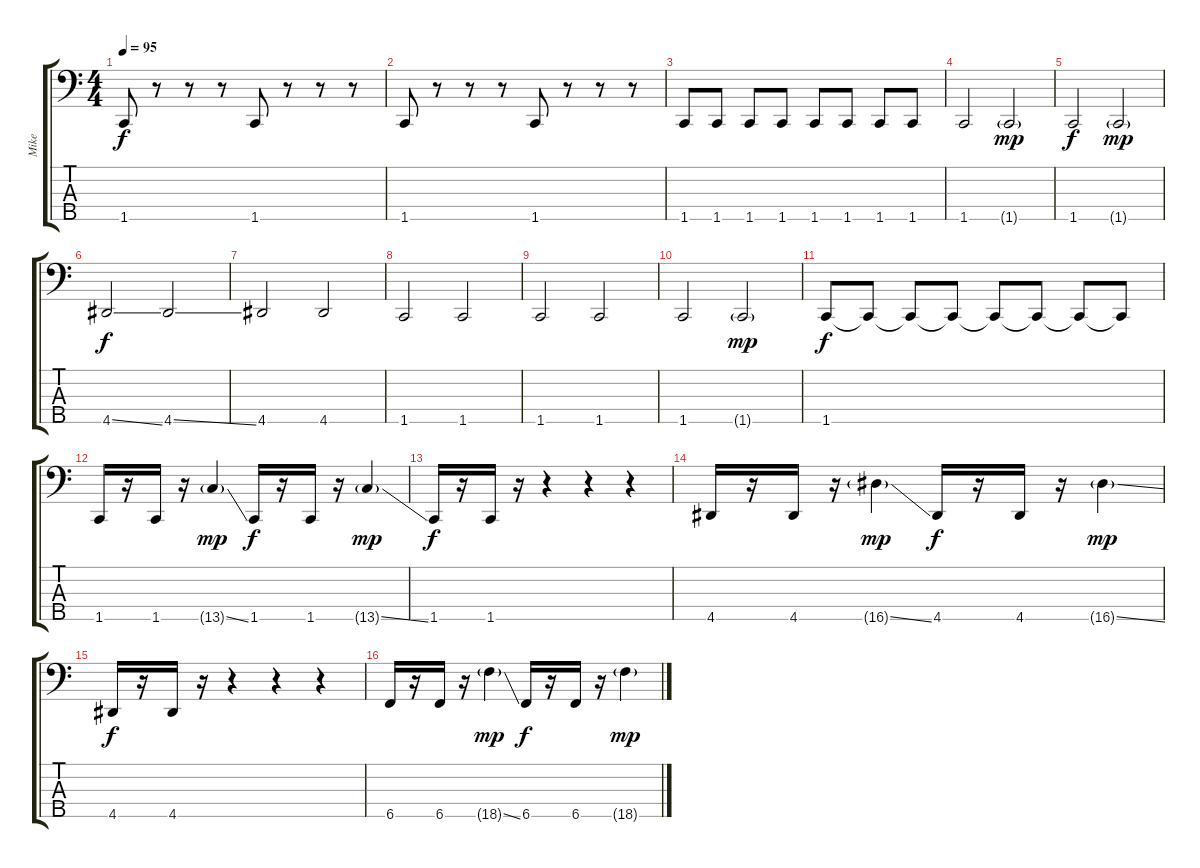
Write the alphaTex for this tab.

\track ("Mike" "Mike") {instrument electricbassfinger}
\staff {score tabs}
\tuning (F2 C2 G1 C1 B0) {hide}
\ts (4 4)
\tempo 95
\clef f4
\ks c
1.5.8{dy f} r.8 r.8 r.8 1.5.8 r.8 r.8 r.8 |
1.5.8 r.8 r.8 r.8 1.5.8 r.8 r.8 r.8 |
1.5.8 1.5.8 1.5.8 1.5.8 1.5.8 1.5.8 1.5.8 1.5.8 |
1.5.2 1.5{g}.2{dy mp} |
1.5.2{dy f} 1.5{g}.2{dy mp} |
4.5{ss}.2{dy f} 4.5{ss}.2 |
4.5.2 4.5.2 |
1.5.2 1.5.2 |
1.5.2 1.5.2 |
1.5.2 1.5{g}.2{dy mp} |
1.5.8{dy f} 1.5{t}.8 1.5{t}.8 1.5{t}.8 1.5{t}.8 1.5{t}.8 1.5{t}.8 1.5{t}.8 |
1.5.16 r.16 1.5.16 r.16 13.5{ss g}.4{dy mp} 1.5.16{dy f} r.16 1.5.16 r.16 13.5{ss g}.4{dy mp} |
1.5.16{dy f} r.16 1.5.16 r.16 r.4 r.4 r.4 |
4.5.16 r.16 4.5.16 r.16 16.5{ss g}.4{dy mp} 4.5.16{dy f} r.16 4.5.16 r.16 16.5{ss g}.4{dy mp} |
4.5.16{dy f} r.16 4.5.16 r.16 r.4 r.4 r.4 |
6.5.16 r.16 6.5.16 r.16 18.5{ss g}.4{dy mp} 6.5.16{dy f} r.16 6.5.16 r.16 18.5{ss g}.4{dy mp}
